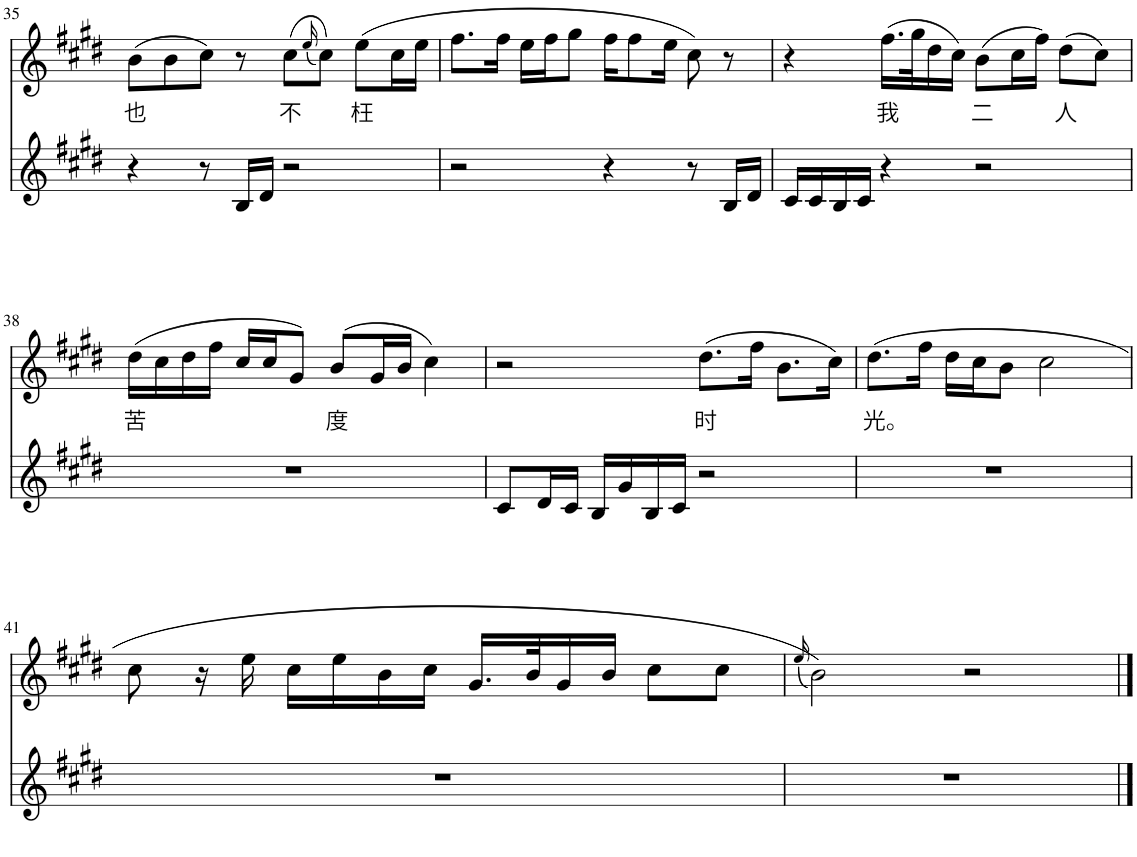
**kern	**kern	**text
*part2	*part1	*part1
*staff2	*staff1	*staff1
*I"Piano	*I"Piano	*
*I'Pno	*I'Pno	*
!!LO:PB:g=z
*clefG2	*clefG2	*
*k[f#c#g#d#]	*k[f#c#g#d#]	*
*M4/4	*M4/4	*
=35	=35	=35
!	!	!LO:LY:b
4r	(8b\L	也
.	8b\	.
8r	8cc#\J)	.
16B/LL	8r	.
16d#/JJ	.	.
!	!	!LO:LY:b
2r	(8cc#\L	不
.	(16qee/	.
.	8cc#\J))	.
!	!	!LO:LY:b
.	(8ee\L	枉
.	16cc#\L	.
.	16ee\JJ	.
=36	=36	=36
2r	8.ff#\L	.
.	16ff#\Jk	.
.	16ee\LL	.
.	16ff#\J	.
.	8gg#\J	.
4r	16ff#\KL	.
.	8ff#\	.
.	16ee\Jk	.
8r	8cc#\)	.
16B/LL	8r	.
16d#/JJ	.	.
=37	=37	=37
16c#/LL	4r	.
16c#/	.	.
16B/	.	.
16c#/JJ	.	.
!	!	!LO:LY:b
4r	(16.ff#\LL	我
.	32gg#\K	.
.	16dd#\	.
.	16cc#\JJ)	.
!	!	!LO:LY:b
2r	(8b\L	二
.	16cc#\L	.
.	16ff#\JJ)	.
!	!	!LO:LY:b
.	(8dd#\L	人
.	8cc#\J)	.
!!LO:LB:g=z
=38	=38	=38
!	!	!LO:LY:b
1r	(16dd#\LL	苦
.	16cc#\	.
.	16dd#\	.
.	16ff#\JJ	.
.	16cc#/LL	.
.	16cc#/J	.
.	8g#/J)	.
!	!	!LO:LY:b
.	(8b/L	度
.	16g#/L	.
.	16b/JJ	.
.	4cc#\)	.
=39	=39	=39
8c#/L	2r	.
16d#/L	.	.
16c#/JJ	.	.
16B/LL	.	.
16g#/	.	.
16B/	.	.
16c#/JJ	.	.
!	!	!LO:LY:b
2r	(8.dd#\L	时
.	16ff#\Jk	.
.	8.b\L	.
.	16cc#\Jk)	.
=40	=40	=40
!	!	!LO:LY:b
1r	(8.dd#\L	光。
.	16ff#\Jk	.
.	16dd#\LL	.
.	16cc#\J	.
.	8b\J	.
.	2cc#\	.
!!LO:LB:g=z
=41	=41	=41
1r	8cc#\	.
.	16r	.
.	16ee\	.
.	16cc#\LL	.
.	16ee\	.
.	16b\	.
.	16cc#\JJ	.
.	16.g#/LL	.
.	32b/K	.
.	16g#/	.
.	16b/JJ	.
.	8cc#\L	.
.	8cc#\J	.
=42	=42	=42
.	(16qee/	.
1r	2b\))	.
.	2r	.
==	==	==
*-	*-	*-
